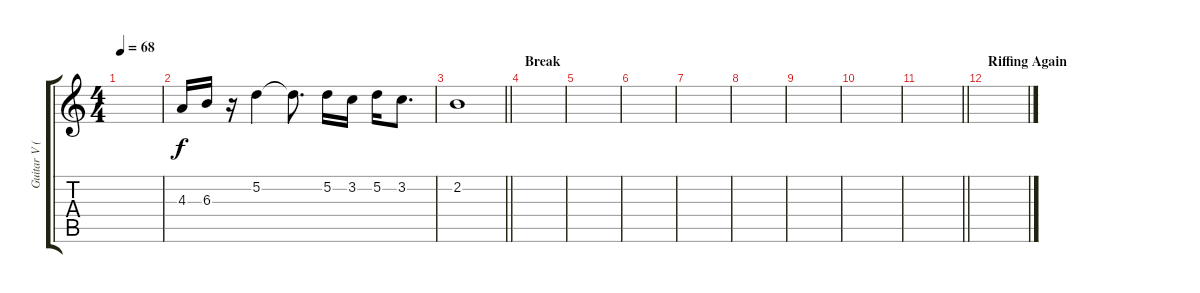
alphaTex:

\track ("Guitar V (Electric) Backup Sound" "Guitar V (") {instrument overdrivenguitar}
\staff {score tabs}
\tuning (D4 A3 F3 C3 G2 D2) {hide}
\ts (4 4)
\tempo 68
\clef g2
\ks c
|
4.3.16 6.3.16 r.16 5.2.4 5.2{t}.8{d} 5.2.16 3.2.16 5.2.16 3.2.8{d} |
\barLineRight lightlight
2.2.1 |
\section ("" "Break")
|
|
|
|
|
|
|
\barLineRight lightlight
|
\section ("" "Riffing Again")
